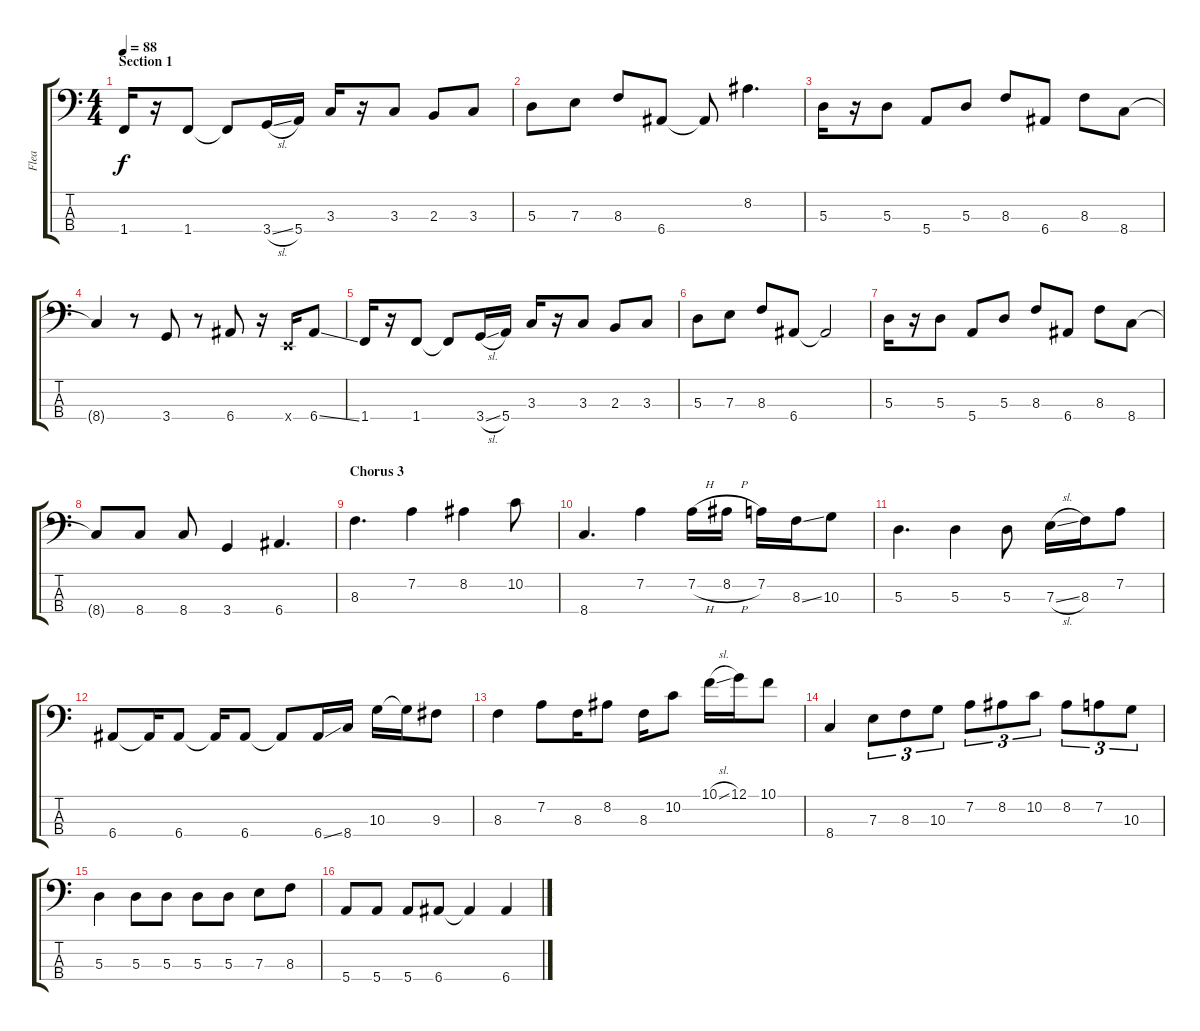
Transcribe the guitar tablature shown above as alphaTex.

\track ("Flea" "Flea") {instrument electricbassfinger}
\staff {score tabs}
\tuning (G2 D2 A1 E1) {hide}
\ts (4 4)
\section ("" "Section 1")
\tempo 88
\clef f4
\ks c
1.4.16{dy f} r.16 1.4.8 1.4{t}.8 3.4{sl}.16 5.4.16 3.3.16 r.16 3.3.8 2.3.8 3.3.8 |
5.3.8 7.3.8 8.3.8 6.4.8 6.4{t}.8 8.2.4{d} |
5.3.16 r.16 5.3.8 5.4.8 5.3.8 8.3.8 6.4.8 8.3.8 8.4.8 |
8.4{t}.4 r.8 3.4.8 r.8 6.4.8 r.16 0.4{x}.16 6.4{ss}.8 |
1.4.16 r.16 1.4.8 1.4{t}.8 3.4{sl}.16 5.4.16 3.3.16 r.16 3.3.8 2.3.8 3.3.8 |
5.3.8 7.3.8 8.3.8 6.4.8 6.4{t}.2 |
5.3.16 r.16 5.3.8 5.4.8 5.3.8 8.3.8 6.4.8 8.3.8 8.4.8 |
8.4{t}.8 8.4.8 8.4.8 3.4.4 6.4.4{d} |
\section ("" "Chorus 3")
8.3.4{d} 7.2.4 8.2.4 10.2.8 |
8.4.4{d} 7.2.4 7.2{h}.16 8.2{h}.16 7.2.16 8.3{ss}.16 10.3.8 |
5.3.4{d} 5.3.4 5.3.8 7.3{sl}.16 8.3.16 7.2.8 |
6.4.8 6.4{t}.16 6.4.8 6.4{t}.16 6.4.8 6.4{t}.8 6.4{ss}.16 8.4.16 10.3.16 10.3{t}.16 9.3.8 |
8.3.4 7.2.8 8.3.16 8.2.8 8.3.16 10.2.8 10.1{sl}.16 12.1.16 10.1.8 |
8.4.4 7.3.8{tu (3 2)} 8.3.8{tu (3 2)} 10.3.8{tu (3 2)} 7.2.8{tu (3 2)} 8.2.8{tu (3 2)} 10.2.8{tu (3 2)} 8.2.8{tu (3 2)} 7.2.8{tu (3 2)} 10.3.8{tu (3 2)} |
5.3.4 5.3.8 5.3.8 5.3.8 5.3.8 7.3.8 8.3.8 |
5.4.8 5.4.8 5.4.8 6.4.8 6.4{t}.4 6.4.4
